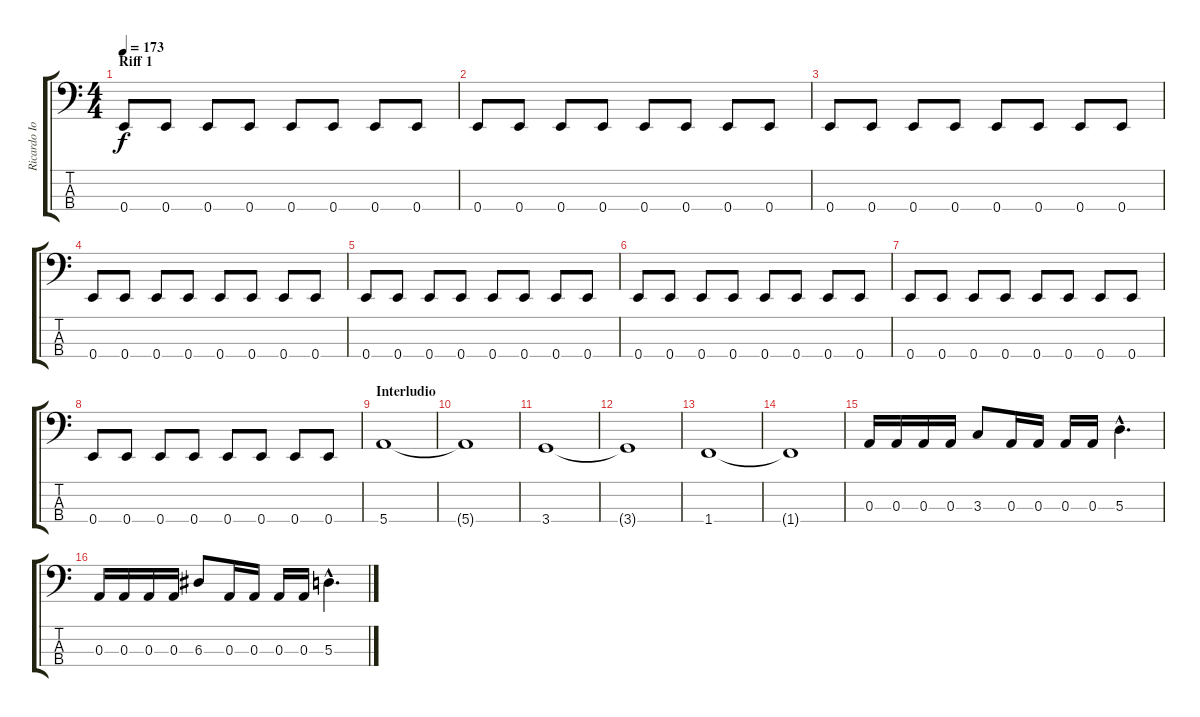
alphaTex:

\track ("Ricardo Iorio (Bajo)" "Ricardo Io") {instrument electricbassfinger}
\staff {score tabs}
\tuning (G2 D2 A1 E1) {hide}
\ts (4 4)
\section ("" "Riff 1")
\tempo 173
\clef f4
\ks c
0.4.8{dy f} 0.4.8 0.4.8 0.4.8 0.4.8 0.4.8 0.4.8 0.4.8 |
0.4.8 0.4.8 0.4.8 0.4.8 0.4.8 0.4.8 0.4.8 0.4.8 |
0.4.8 0.4.8 0.4.8 0.4.8 0.4.8 0.4.8 0.4.8 0.4.8 |
0.4.8 0.4.8 0.4.8 0.4.8 0.4.8 0.4.8 0.4.8 0.4.8 |
0.4.8 0.4.8 0.4.8 0.4.8 0.4.8 0.4.8 0.4.8 0.4.8 |
0.4.8 0.4.8 0.4.8 0.4.8 0.4.8 0.4.8 0.4.8 0.4.8 |
0.4.8 0.4.8 0.4.8 0.4.8 0.4.8 0.4.8 0.4.8 0.4.8 |
0.4.8 0.4.8 0.4.8 0.4.8 0.4.8 0.4.8 0.4.8 0.4.8 |
\section ("" "Interludio")
5.4.1 |
5.4{t}.1 |
3.4.1 |
3.4{t}.1 |
1.4.1 |
1.4{t}.1 |
0.3.16 0.3.16 0.3.16 0.3.16 3.3.8 0.3.16 0.3.16 0.3.16 0.3.16 5.3{hac}.4{d} |
0.3.16 0.3.16 0.3.16 0.3.16 6.3.8 0.3.16 0.3.16 0.3.16 0.3.16 5.3{hac}.4{d}
